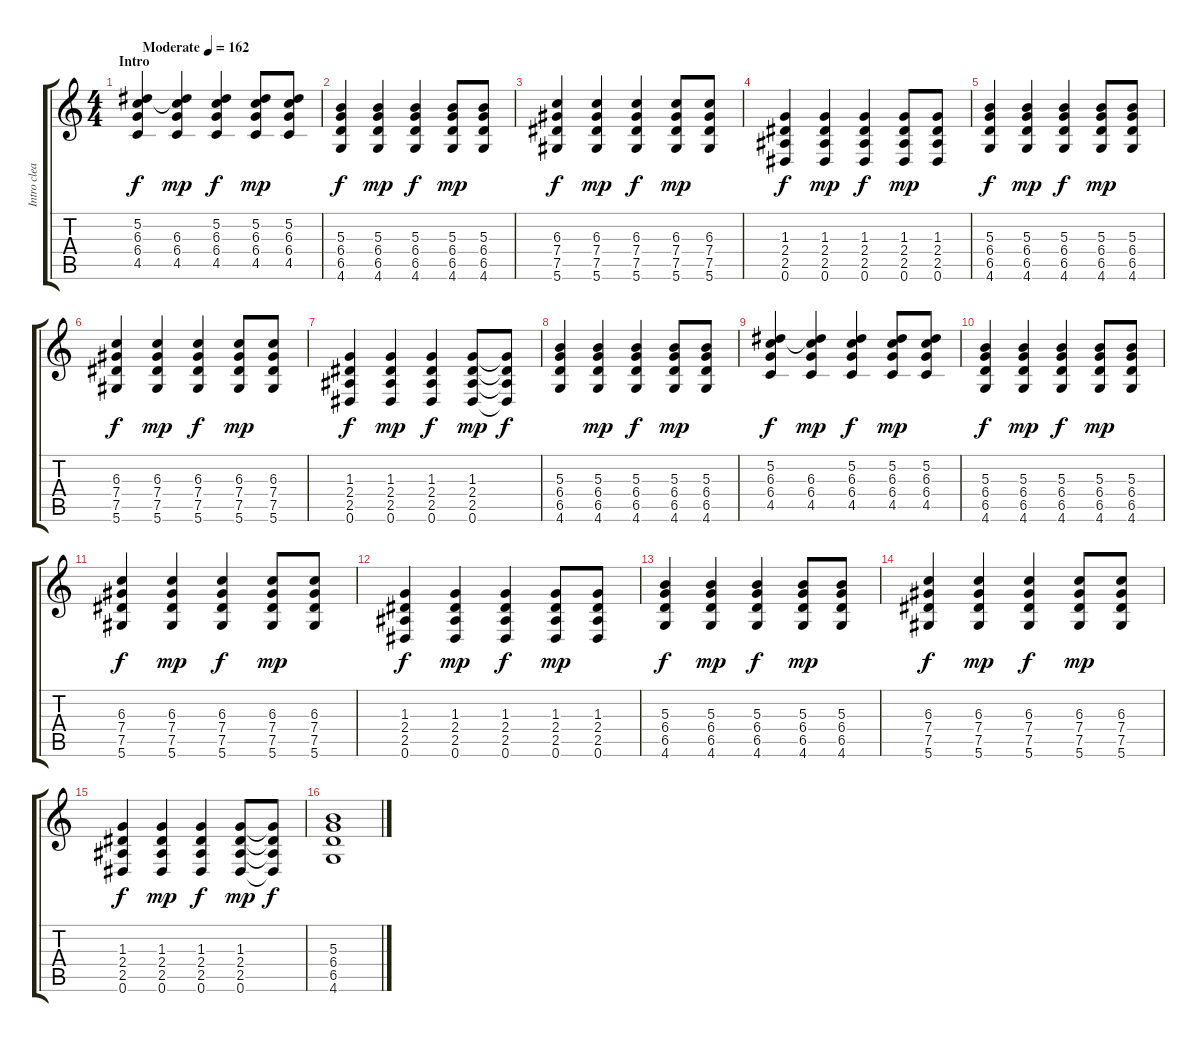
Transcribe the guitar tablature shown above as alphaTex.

\track ("Intro clean" "Intro clea") {instrument electricguitarclean}
\staff {score tabs}
\tuning (Eb4 Bb3 Gb3 Db3 Ab2 Eb2) {hide}
\ts (4 4)
\section ("" "Intro")
\tempo (162 "Moderate")
\clef g2
\ks c
(5.2 6.3 6.4 4.5).4{dy f instrument electricguitarclean} (5.2{t} 6.3 6.4 4.5).4{dy mp} (5.2 6.3 6.4 4.5).4{dy f} (5.2 6.3 6.4 4.5).8{dy mp} (5.2 6.3 6.4 4.5).8 |
(5.3 6.4 6.5 4.6).4{dy f} (5.3 6.4 6.5 4.6).4{dy mp} (5.3 6.4 6.5 4.6).4{dy f} (5.3 6.4 6.5 4.6).8{dy mp} (5.3 6.4 6.5 4.6).8 |
(6.3 7.4 7.5 5.6).4{dy f} (6.3 7.4 7.5 5.6).4{dy mp} (6.3 7.4 7.5 5.6).4{dy f} (6.3 7.4 7.5 5.6).8{dy mp} (6.3 7.4 7.5 5.6).8 |
(1.3 2.4 2.5 0.6).4{dy f} (1.3 2.4 2.5 0.6).4{dy mp} (1.3 2.4 2.5 0.6).4{dy f} (1.3 2.4 2.5 0.6).8{dy mp} (1.3 2.4 2.5 0.6).8 |
(5.3 6.4 6.5 4.6).4{dy f} (5.3 6.4 6.5 4.6).4{dy mp} (5.3 6.4 6.5 4.6).4{dy f} (5.3 6.4 6.5 4.6).8{dy mp} (5.3 6.4 6.5 4.6).8 |
(6.3 7.4 7.5 5.6).4{dy f} (6.3 7.4 7.5 5.6).4{dy mp} (6.3 7.4 7.5 5.6).4{dy f} (6.3 7.4 7.5 5.6).8{dy mp} (6.3 7.4 7.5 5.6).8 |
(1.3 2.4 2.5 0.6).4{dy f} (1.3 2.4 2.5 0.6).4{dy mp} (1.3 2.4 2.5 0.6).4{dy f} (1.3 2.4 2.5 0.6).8{dy mp} (1.3{t} 2.4{t} 2.5{t} 0.6{t}).8{dy f} |
(5.3 6.4 6.5 4.6).4 (5.3 6.4 6.5 4.6).4{dy mp} (5.3 6.4 6.5 4.6).4{dy f} (5.3 6.4 6.5 4.6).8{dy mp} (5.3 6.4 6.5 4.6).8 |
(5.2 6.3 6.4 4.5).4{dy f} (5.2{t} 6.3 6.4 4.5).4{dy mp} (5.2 6.3 6.4 4.5).4{dy f} (5.2 6.3 6.4 4.5).8{dy mp} (5.2 6.3 6.4 4.5).8 |
(5.3 6.4 6.5 4.6).4{dy f} (5.3 6.4 6.5 4.6).4{dy mp} (5.3 6.4 6.5 4.6).4{dy f} (5.3 6.4 6.5 4.6).8{dy mp} (5.3 6.4 6.5 4.6).8 |
(6.3 7.4 7.5 5.6).4{dy f} (6.3 7.4 7.5 5.6).4{dy mp} (6.3 7.4 7.5 5.6).4{dy f} (6.3 7.4 7.5 5.6).8{dy mp} (6.3 7.4 7.5 5.6).8 |
(1.3 2.4 2.5 0.6).4{dy f} (1.3 2.4 2.5 0.6).4{dy mp} (1.3 2.4 2.5 0.6).4{dy f} (1.3 2.4 2.5 0.6).8{dy mp} (1.3 2.4 2.5 0.6).8 |
(5.3 6.4 6.5 4.6).4{dy f} (5.3 6.4 6.5 4.6).4{dy mp} (5.3 6.4 6.5 4.6).4{dy f} (5.3 6.4 6.5 4.6).8{dy mp} (5.3 6.4 6.5 4.6).8 |
(6.3 7.4 7.5 5.6).4{dy f} (6.3 7.4 7.5 5.6).4{dy mp} (6.3 7.4 7.5 5.6).4{dy f} (6.3 7.4 7.5 5.6).8{dy mp} (6.3 7.4 7.5 5.6).8 |
(1.3 2.4 2.5 0.6).4{dy f} (1.3 2.4 2.5 0.6).4{dy mp} (1.3 2.4 2.5 0.6).4{dy f} (1.3 2.4 2.5 0.6).8{dy mp} (1.3{t} 2.4{t} 2.5{t} 0.6{t}).8{dy f} |
(5.3 6.4 6.5 4.6).1
